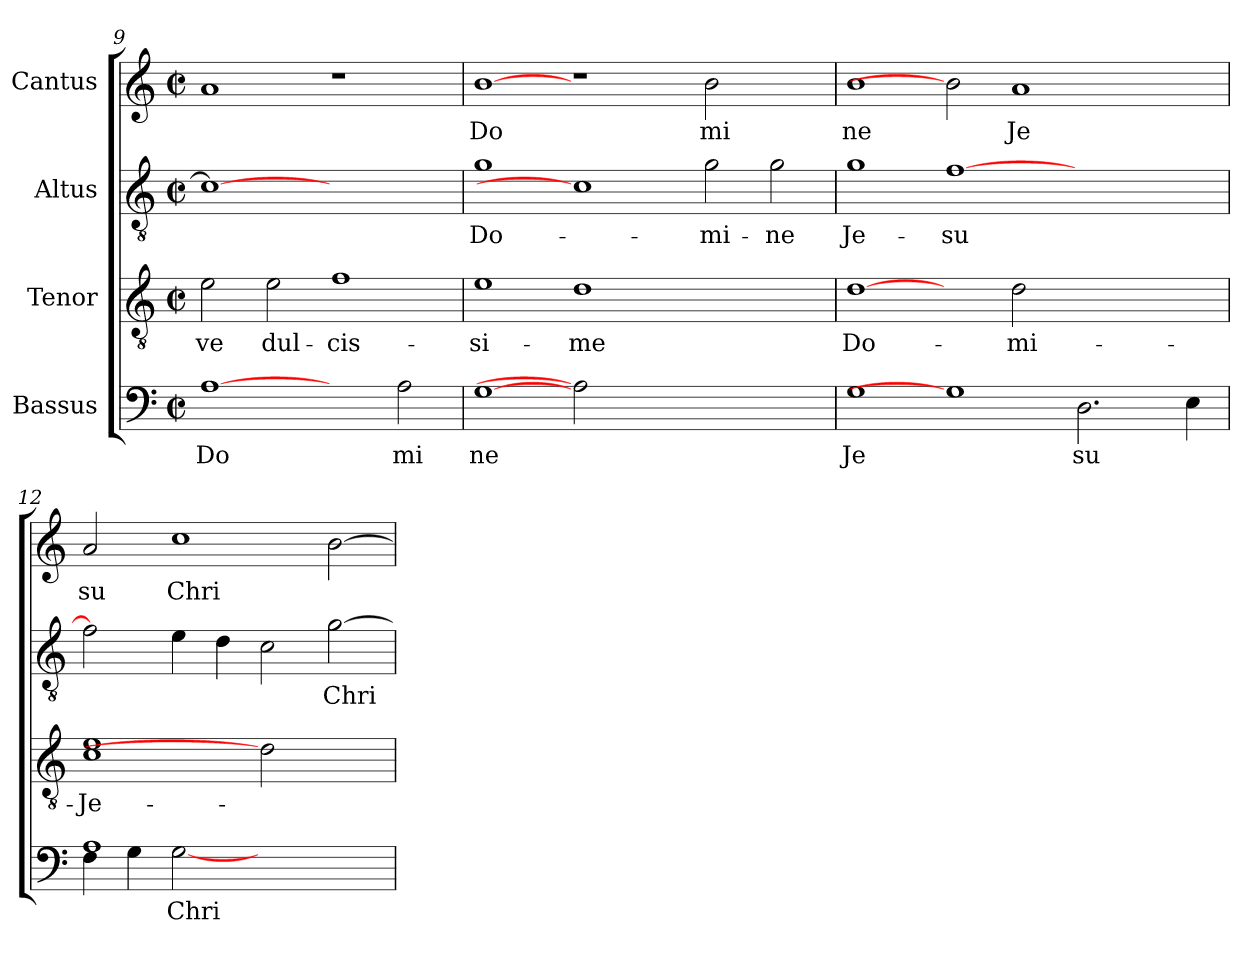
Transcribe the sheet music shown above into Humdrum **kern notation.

**kern	**text	**kern	**text	**kern	**text	**kern	**text
*part4	*part4	*part3	*part3	*part2	*part2	*part1	*part1
*staff4	*staff4	*staff3	*staff3	*staff2	*staff2	*staff1	*staff1
*I"Bassus	*	*I"Tenor	*	*I"Altus	*	*I"Cantus	*
*clefF4	*	*clefGv2	*	*clefGv2	*	*clefG2	*
*M2/2	*	*M2/2	*	*M2/2	*	*M2/2	*
*met(c|)	*	*met(c|)	*	*met(c|)	*	*met(c|)	*
=9	=9	=9	=9	=9	=9	=9	=9
!	!LO:LY:b:cj	!	!LO:LY:b:cj	!	!	!	!
[1A	Do	2e\	-ve	1c_	.	1a	.
!	!	!	!LO:LY:b:cj	!	!	!	!
.	.	2e\	dul-	.	.	.	.
!	!	!	!LO:LY:b:cj	!	!	!	!
2ryy	.	1f	-cis-	1ryy	.	1r	.
!	!LO:LY:b:cj	!	!	!	!	!	!
2A\	mi	.	.	.	.	.	.
=10	=10	=10	=10	=10	=10	=10	=10
!	!LO:LY:b:cj	!	!LO:LY:b:cj	!	!LO:LY:b:cj	!	!LO:LY:b:cj
[1G	ne	1e	-si-	1g	Do-	[1b	Do
!	!	!	!LO:LY:b:cj	!	!	!	!
2A]	.	1d	-me	1c]	.	1r	.
1.ryy	.	.	.	.	.	.	.
!	!	!	!	!	!LO:LY:b:cj	!	!LO:LY:b:cj
.	.	1ryy	.	2g\	-mi-	2b\	mi
!	!	!	!	!	!LO:LY:b:cj	!	!
.	.	.	.	2g\	-ne	2ryy	.
=11	=11	=11	=11	=11	=11	=11	=11
!	!LO:LY:b:cj	!	!LO:LY:b:cj	!	!LO:LY:b:cj	!	!LO:LY:b:cj
1G	Je	[1d	Do-	1g	Je-	1b	ne
!	!	!	!	!	!LO:LY:b:cj	!	!
1G]	.	2ryy	.	[>1f	-su	2b]	.
!	!	!	!LO:LY:b:cj	!	!	!	!LO:LY:b:cj
.	.	2d\	-mi-	.	.	1a	Je
!	!LO:LY:b:cj	!	!	!	!	!	!
2.D\	su	1ryy	.	1ryy	.	.	.
.	.	.	.	.	.	2ryy	.
4E\	.	.	.	.	.	.	.
=12	=12	=12	=12	=12	=12	=12	=12
*^	*	*	*	*	*	*	*
!	!	!	!	!LO:LY:b:cj	!	!	!	!LO:LY:b:cj
1A	4F\	.	1c 1e	Je-	2f\]	.	2a/	su
.	4G\	.	.	.	.	.	.	.
!	!	!LO:LY:b	!	!	!	!	!	!LO:LY:b
.	[>2G\	Chri	.	.	4e\	.	1cc	Chri
.	.	.	.	.	4d\	.	.	.
1ryy	1ryy	.	2d]	.	2c\	.	.	.
!	!	!	!	!	!	!LO:LY:b	!	!
.	.	.	2ryy	.	[>2g\	Chri-	[>2b\	.
*v	*v	*	*	*	*	*	*	*
=	=	=	=	=	=	=	=
*-	*-	*-	*-	*-	*-	*-	*-
